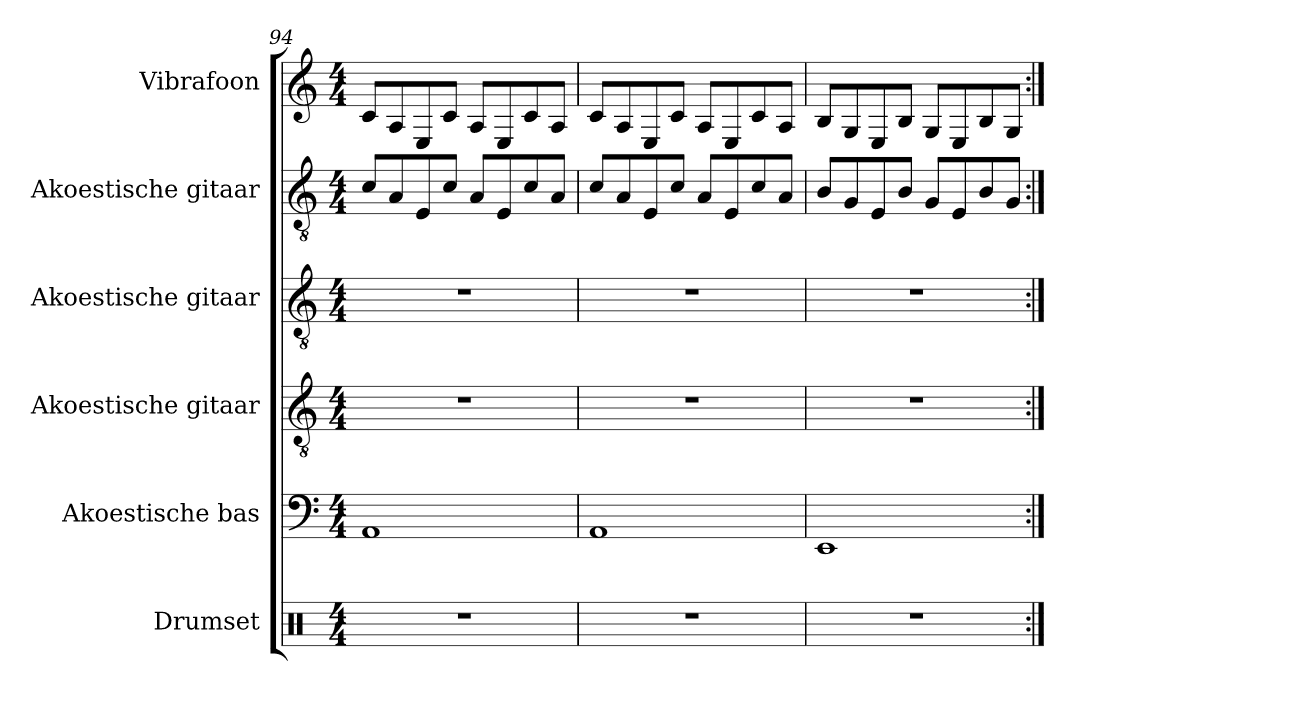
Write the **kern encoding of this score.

**kern	**kern	**kern	**kern	**kern	**kern
*part6	*part5	*part4	*part3	*part2	*part1
*staff6	*staff5	*staff4	*staff3	*staff2	*staff1
*I"Drumset	*I"Akoestische bas	*I"Akoestische gitaar	*I"Akoestische gitaar	*I"Akoestische gitaar	*I"Vibrafoon
*I'Drs.	*I'Bas	*	*	*	*I'Vib.
!!LO:PB:g=z
*clefX	*clefF4	*clefGv2	*clefGv2	*clefGv2	*clefG2
*	*ITrd7c12	*	*	*	*
*k[]	*k[]	*k[]	*k[]	*k[]	*k[]
*M4/4	*M4/4	*M4/4	*M4/4	*M4/4	*M4/4
=94	=94	=94	=94	=94	=94
1r	1AAA	1r	1r	8c/L	8c/L
.	.	.	.	8A/	8A/
.	.	.	.	8E/	8E/
.	.	.	.	8c/J	8c/J
.	.	.	.	8A/L	8A/L
.	.	.	.	8E/	8E/
.	.	.	.	8c/	8c/
.	.	.	.	8A/J	8A/J
=95	=95	=95	=95	=95	=95
1r	1AAA	1r	1r	8c/L	8c/L
.	.	.	.	8A/	8A/
.	.	.	.	8E/	8E/
.	.	.	.	8c/J	8c/J
.	.	.	.	8A/L	8A/L
.	.	.	.	8E/	8E/
.	.	.	.	8c/	8c/
.	.	.	.	8A/J	8A/J
=96	=96	=96	=96	=96	=96
1r	1EEE	1r	1r	8B/L	8B/L
.	.	.	.	8G/	8G/
.	.	.	.	8E/	8E/
.	.	.	.	8B/J	8B/J
.	.	.	.	8G/L	8G/L
.	.	.	.	8E/	8E/
.	.	.	.	8B/	8B/
.	.	.	.	8G/J	8G/J
=:|!	=:|!	=:|!	=:|!	=:|!	=:|!
*-	*-	*-	*-	*-	*-
